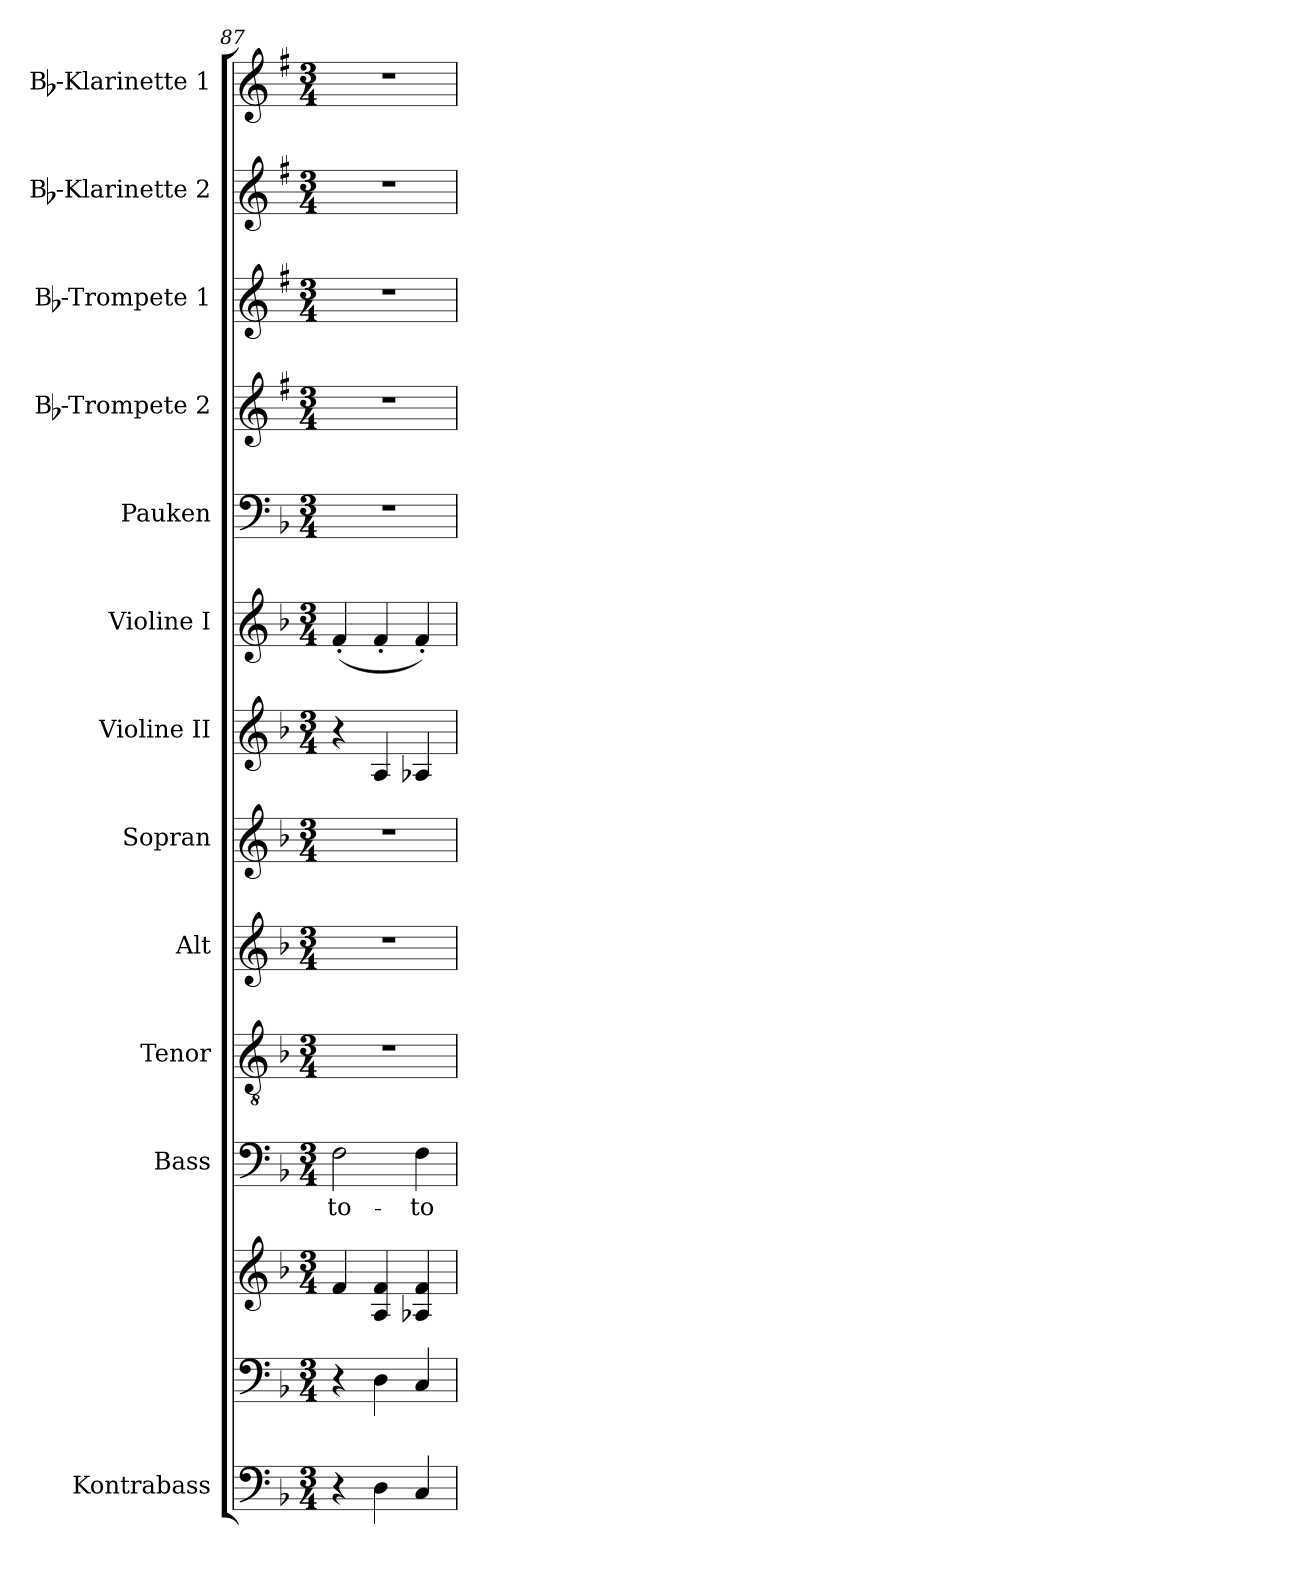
**kern	**kern	**kern	**kern	**text	**kern	**kern	**kern	**kern	**kern	**kern	**kern	**kern	**kern	**kern
*part13	*part12	*part12	*part11	*part11	*part10	*part9	*part8	*part7	*part6	*part5	*part4	*part3	*part2	*part1
*staff14	*staff13	*staff12	*staff11	*staff11	*staff10	*staff9	*staff8	*staff7	*staff6	*staff5	*staff4	*staff3	*staff2	*staff1
*I"Kontrabass	*	*	*I"Bass	*	*I"Tenor	*I"Alt	*I"Sopran	*I"Violine II	*I"Violine I	*I"Pauken	*I"Bb-Trompete 2	*I"Bb-Trompete 1	*I"Bb-Klarinette 2	*I"Bb-Klarinette 1
*I'Kb.	*	*	*I'B.	*	*I'T.	*I'A.	*I'S.	*I'Vl. II	*I'Vl. I	*I'Pk.	*I'Bb Trp. 2	*I'Bb Trp. 1	*I'Bb Kl. 2	*I'Bb Kl. 1
*clefF4	*clefF4	*clefG2	*clefF4	*	*clefGv2	*clefG2	*clefG2	*clefG2	*clefG2	*clefF4	*clefG2	*clefG2	*clefG2	*clefG2
*ITrd7c12	*	*	*	*	*	*	*	*	*	*	*ITrd1c2	*ITrd1c2	*ITrd1c2	*ITrd1c2
*k[b-]	*k[b-]	*k[b-]	*k[b-]	*	*k[b-]	*k[b-]	*k[b-]	*k[b-]	*k[b-]	*k[b-]	*k[b-]	*k[b-]	*k[b-]	*k[b-]
*F:	*F:	*F:	*F:	*	*F:	*F:	*F:	*F:	*F:	*F:	*F:	*F:	*F:	*F:
*M3/4	*M3/4	*M3/4	*M3/4	*	*M3/4	*M3/4	*M3/4	*M3/4	*M3/4	*M3/4	*M3/4	*M3/4	*M3/4	*M3/4
=87	=87	=87	=87	=87	=87	=87	=87	=87	=87	=87	=87	=87	=87	=87
!	!	!	!	!LO:LY:b	!	!	!	!	!	!	!	!	!	!
4r	4r	4f/	2F\	to-	2.r	2.r	2.r	4r	(<4f'</	2.r	2.r	2.r	2.r	2.r
4DD\	4D\	4A/ 4f/	.	.	.	.	.	4A/	4f'</	.	.	.	.	.
!	!	!	!	!LO:LY:b	!	!	!	!	!	!	!	!	!	!
4CC/	4C/	4A-X/ 4f/	4F\	-to	.	.	.	4A-X/	4f'</)	.	.	.	.	.
=	=	=	=	=	=	=	=	=	=	=	=	=	=	=
*-	*-	*-	*-	*-	*-	*-	*-	*-	*-	*-	*-	*-	*-	*-
